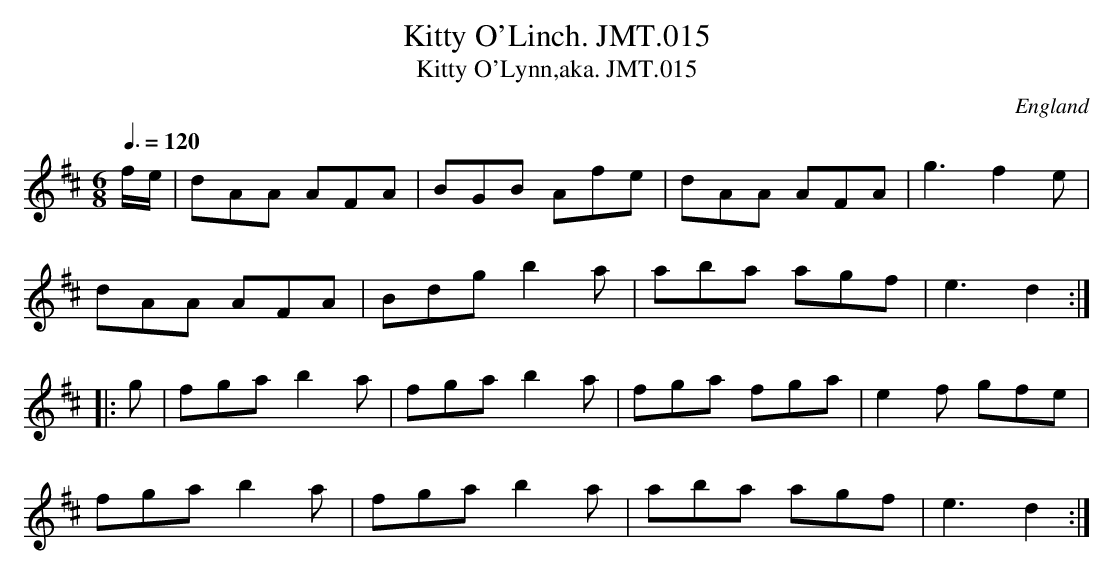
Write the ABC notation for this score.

X:1
T:Kitty O'Linch. JMT.015
T:Kitty O'Lynn,aka. JMT.015
L:1/8
M:6/8
O:England
Q:3/8=120
K:D
f/e/|dAA AFA|BGB Afe|dAA AFA|g3f2e|!
dAA AFA|Bdgb2a|aba agf|e3d2:|!
|:g|fgab2a|fgab2a|fga fga|e2f gfe|!
fgab2a|fgab2a|aba agf|e3d2:|
